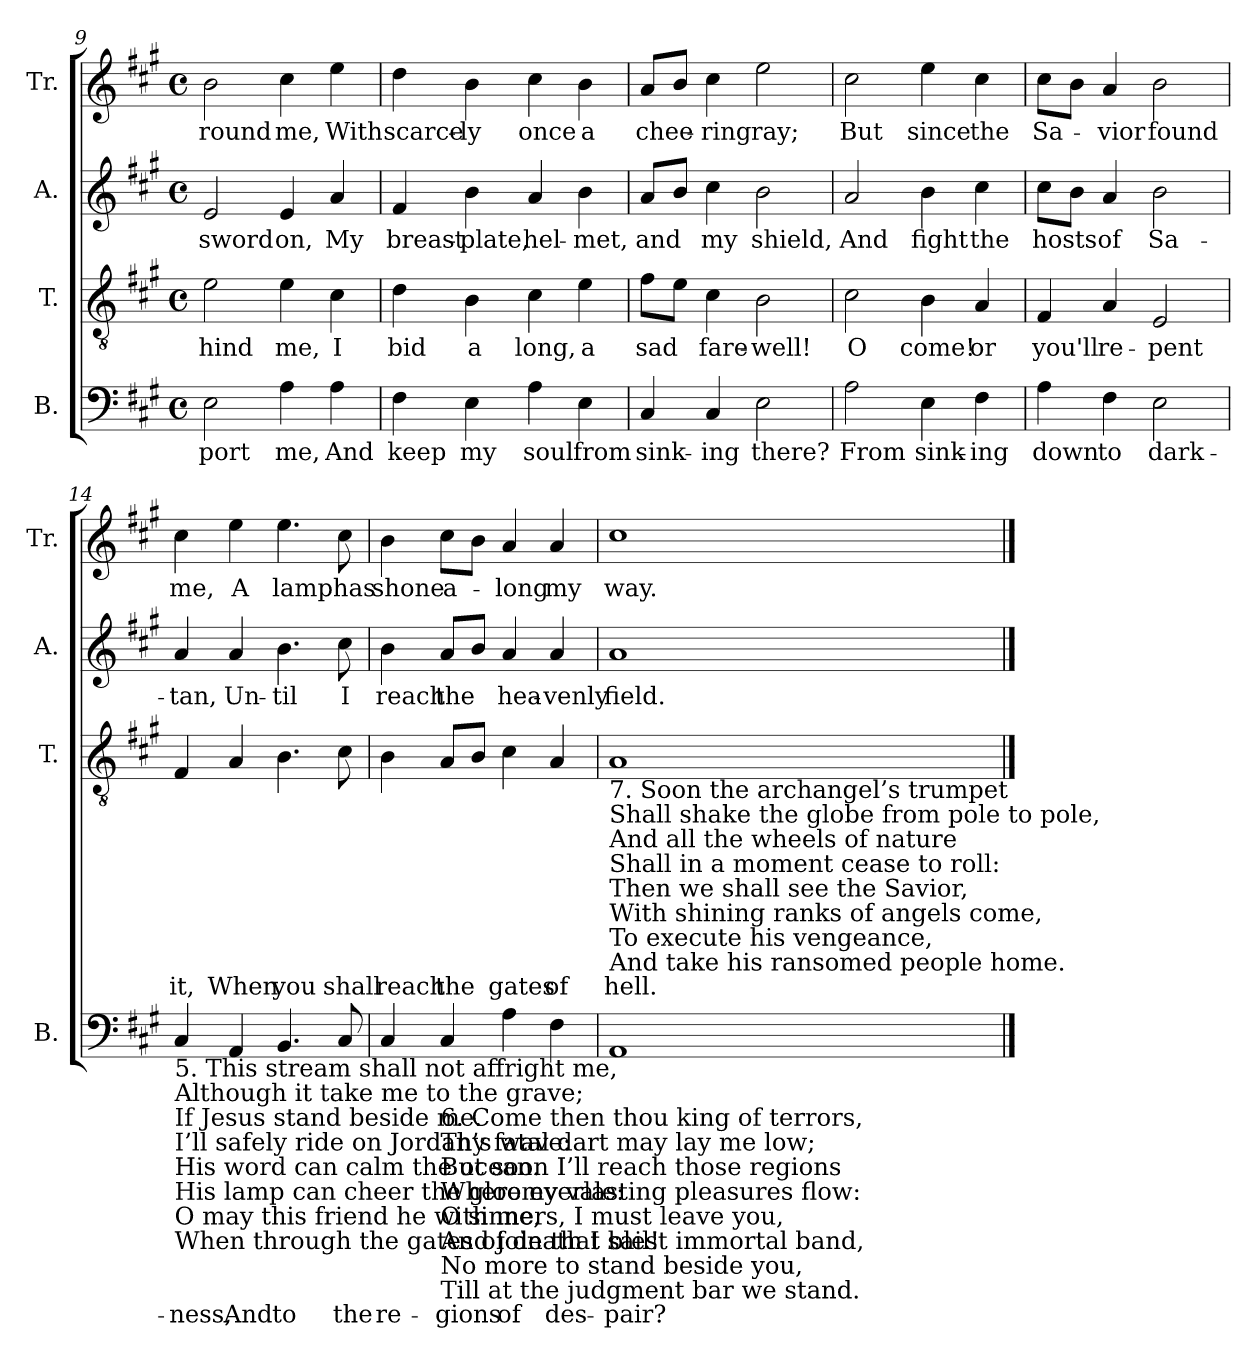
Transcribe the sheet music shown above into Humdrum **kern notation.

**kern	**text	**kern	**text	**kern	**text	**kern	**text
*part4	*part4	*part3	*part3	*part2	*part2	*part1	*part1
*staff4	*staff4	*staff3	*staff3	*staff2	*staff2	*staff1	*staff1
*I"B.	*	*I"T.	*	*I"A.	*	*I"Tr.	*
*I'B.	*	*I'T.	*	*I'A.	*	*I'Tr.	*
*clefF4	*	*clefGv2	*	*clefG2	*	*clefG2	*
*k[f#c#g#]	*	*k[f#c#g#]	*	*k[f#c#g#]	*	*k[f#c#g#]	*
*M4/4	*	*M4/4	*	*M4/4	*	*M4/4	*
*met(c)	*	*met(c)	*	*met(c)	*	*met(c)	*
=9	=9	=9	=9	=9	=9	=9	=9
!	!LO:LY:b	!	!LO:LY:b	!	!LO:LY:b	!	!LO:LY:b
2E\	-port	2e\	-hind	2e/	sword	2b\	-round
!	!LO:LY:b	!	!LO:LY:b	!	!LO:LY:b	!	!LO:LY:b
4A\	me,	4e\	me,	4e/	on,	4cc#\	me,
!	!LO:LY:b	!	!LO:LY:b	!	!LO:LY:b	!	!LO:LY:b
4A\	And	4c#\	I	4a/	My	4ee\	With
=10	=10	=10	=10	=10	=10	=10	=10
!	!LO:LY:b	!	!LO:LY:b	!	!LO:LY:b	!	!LO:LY:b
4F#\	keep	4d\	bid	4f#/	breast-	4dd\	scarce-
!	!LO:LY:b	!	!LO:LY:b	!	!LO:LY:b	!	!LO:LY:b
4E\	my	4B\	a	4b\	-plate,	4b\	-ly
!	!LO:LY:b	!	!LO:LY:b	!	!LO:LY:b	!	!LO:LY:b
4A\	soul	4c#\	long,	4a/	hel-	4cc#\	once
!	!LO:LY:b	!	!LO:LY:b	!	!LO:LY:b	!	!LO:LY:b
4E\	from	4e\	a	4b\	-met,	4b\	a
=11	=11	=11	=11	=11	=11	=11	=11
!	!LO:LY:b	!	!LO:LY:b	!	!LO:LY:b	!	!LO:LY:b
4C#/	sink-	8f#\L	sad	8a/L	and	8a/L	chee-
.	.	8e\J	.	8b/J	.	8b/J	.
!	!LO:LY:b	!	!LO:LY:b	!	!LO:LY:b	!	!LO:LY:b
4C#/	-ing	4c#\	fare-	4cc#\	my	4cc#\	-ring
!	!LO:LY:b	!	!LO:LY:b	!	!LO:LY:b	!	!LO:LY:b
2E\	there?	2B\	-well!	2b\	shield,	2ee\	ray;
=12	=12	=12	=12	=12	=12	=12	=12
!	!LO:LY:b	!	!LO:LY:b	!	!LO:LY:b	!	!LO:LY:b
2A\	From	2c#\	O	2a/	And	2cc#\	But
!	!LO:LY:b	!	!LO:LY:b	!	!LO:LY:b	!	!LO:LY:b
4E\	sink-	4B\	come!	4b\	fight	4ee\	since
!	!LO:LY:b	!	!LO:LY:b	!	!LO:LY:b	!	!LO:LY:b
4F#\	-ing	4A/	or	4cc#\	the	4cc#\	the
=13	=13	=13	=13	=13	=13	=13	=13
!	!LO:LY:b	!	!LO:LY:b	!	!LO:LY:b	!	!LO:LY:b
4A\	down	4F#/	you'll	8cc#\L	hosts	8cc#\L	Sa-
.	.	.	.	8b\J	.	8b\J	.
!	!LO:LY:b	!	!LO:LY:b	!	!LO:LY:b	!	!LO:LY:b
4F#\	to	4A/	re-	4a/	of	4a/	-vior
!	!LO:LY:b	!	!LO:LY:b	!	!LO:LY:b	!	!LO:LY:b
2E\	dark-	2E/	-pent	2b\	Sa-	2b\	found
=14	=14	=14	=14	=14	=14	=14	=14
!LO:TX:b:t=5. This stream shall not affright me,	!	!	!	!	!	!	!
!LO:TX:b:t=Although it take me to the grave;	!	!	!	!	!	!	!
!LO:TX:b:t=If Jesus stand beside me.	!	!	!	!	!	!	!
!LO:TX:b:t=I’ll safely ride on Jordan’s wave&colon;	!	!	!	!	!	!	!
!LO:TX:b:t=His word can calm the ocean.	!	!	!	!	!	!	!
!LO:TX:b:t=His lamp can cheer the gloomy vale&colon;	!	!	!	!	!	!	!
!LO:TX:b:t=O may this friend he with me,	!	!	!	!	!	!	!
!LO:TX:b:t=When through the gates of death I sail!	!	!	!	!	!	!	!
!	!LO:LY:b	!	!LO:LY:b	!	!LO:LY:b	!	!LO:LY:b
4C#/	-ness,	4F#/	it,	4a/	-tan,	4cc#\	me,
!	!LO:LY:b	!	!LO:LY:b	!	!LO:LY:b	!	!LO:LY:b
4AA/	And	4A/	When	4a/	Un-	4ee\	A
!	!LO:LY:b	!	!LO:LY:b	!	!LO:LY:b	!	!LO:LY:b
4.BB/	to	4.B\	you	4.b\	-til	4.ee\	lamp
!	!LO:LY:b	!	!LO:LY:b	!	!LO:LY:b	!	!LO:LY:b
8C#/	the	8c#\	shall	8cc#\	I	8cc#\	has
=15	=15	=15	=15	=15	=15	=15	=15
!	!LO:LY:b	!	!LO:LY:b	!	!LO:LY:b	!	!LO:LY:b
4C#/	re-	4B\	reach	4b\	reach	4b\	shone
!LO:TX:b:t=6. Come then thou king of terrors,	!	!	!	!	!	!	!
!LO:TX:b:t=Thy fatal dart may lay me low;	!	!	!	!	!	!	!
!LO:TX:b:t=But soon I’ll reach those regions	!	!	!	!	!	!	!
!LO:TX:b:t=Where everlasting pleasures flow&colon;	!	!	!	!	!	!	!
!LO:TX:b:t=O sinners, I must leave you,	!	!	!	!	!	!	!
!LO:TX:b:t=And join that blest immortal band,	!	!	!	!	!	!	!
!LO:TX:b:t=No more to stand beside you,	!	!	!	!	!	!	!
!LO:TX:b:t=Till at the judgment bar we stand.	!	!	!	!	!	!	!
!	!LO:LY:b	!	!LO:LY:b	!	!LO:LY:b	!	!LO:LY:b
4C#/	-gions	8A/L	the	8a/L	the	8cc#\L	a-
.	.	8B/J	.	8b/J	.	8b\J	.
!	!LO:LY:b	!	!LO:LY:b	!	!LO:LY:b	!	!LO:LY:b
4A\	of	4c#\	gates	4a/	hea-	4a/	-long
!	!LO:LY:b	!	!LO:LY:b	!	!LO:LY:b	!	!LO:LY:b
4F#\	des-	4A/	of	4a/	-venly	4a/	my
=16	=16	=16	=16	=16	=16	=16	=16
!	!	!LO:TX:b:t=7. Soon the archangel’s trumpet	!	!	!	!	!
!	!	!LO:TX:b:t=Shall shake the globe from pole to pole,	!	!	!	!	!
!	!	!LO:TX:b:t=And all the wheels of nature	!	!	!	!	!
!	!	!LO:TX:b:t=Shall in a moment cease to roll&colon;	!	!	!	!	!
!	!	!LO:TX:b:t=Then we shall see the Savior,	!	!	!	!	!
!	!	!LO:TX:b:t=With shining ranks of angels come,	!	!	!	!	!
!	!	!LO:TX:b:t=To execute his vengeance,	!	!	!	!	!
!	!	!LO:TX:b:t=And take his ransomed people home.	!	!	!	!	!
!	!LO:LY:b	!	!LO:LY:b	!	!LO:LY:b	!	!LO:LY:b
1AA	-pair?	1A	hell.	1a	field.	1cc#	way.
==	==	==	==	==	==	==	==
*-	*-	*-	*-	*-	*-	*-	*-
